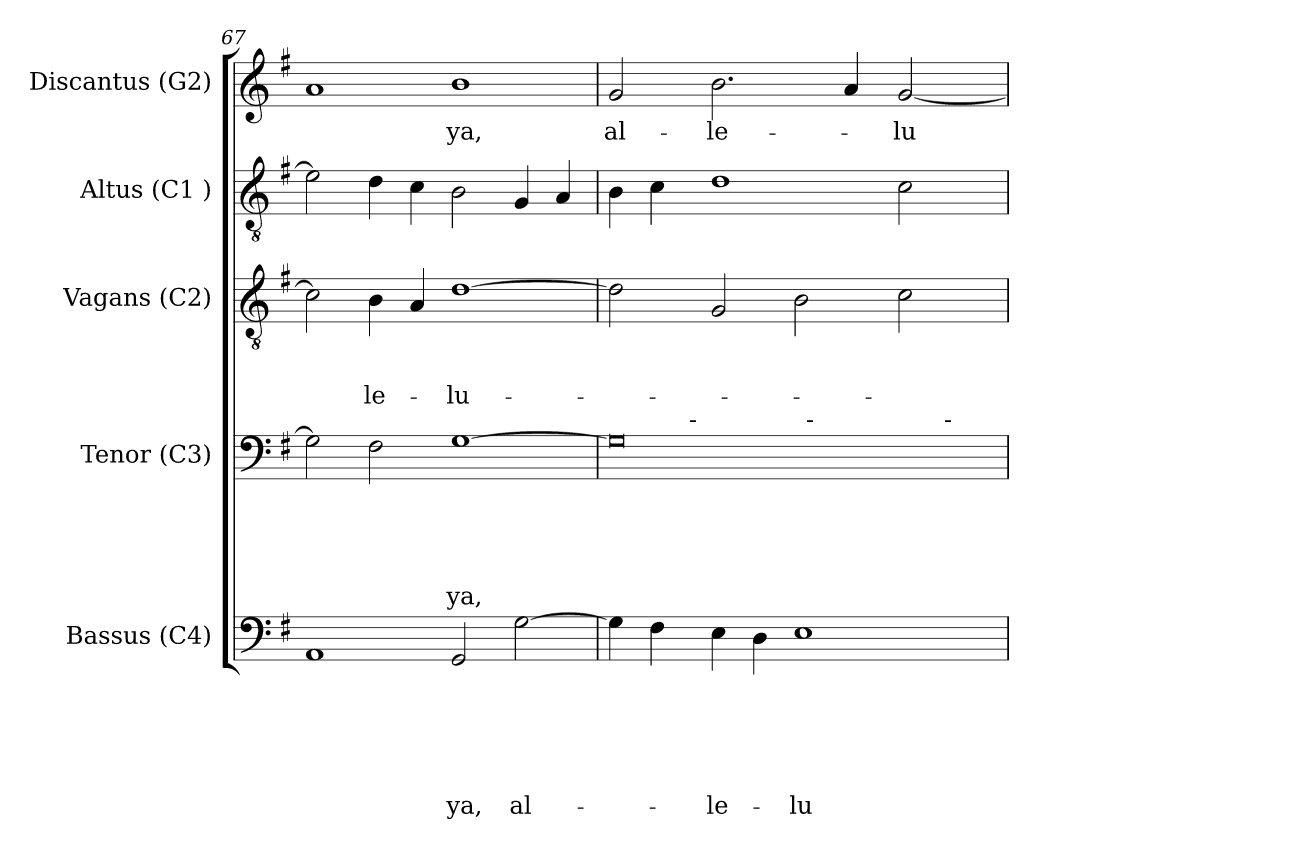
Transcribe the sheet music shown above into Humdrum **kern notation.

**kern	**text	**text	**text	**text	**text	**text	**kern	**text	**text	**text	**text	**text	**kern	**text	**text	**text	**kern	**kern	**text
*part5	*part5	*part5	*part5	*part5	*part5	*part5	*part4	*part4	*part4	*part4	*part4	*part4	*part3	*part3	*part3	*part3	*part2	*part1	*part1
*staff5	*staff5	*staff5	*staff5	*staff5	*staff5	*staff5	*staff4	*staff4	*staff4	*staff4	*staff4	*staff4	*staff3	*staff3	*staff3	*staff3	*staff2	*staff1	*staff1
*I"Bassus (C4)	*	*	*	*	*	*	*I"Tenor (C3)	*	*	*	*	*	*I"Vagans (C2)	*	*	*	*I"Altus (C1 )	*I"Discantus (G2)	*
*I'B.	*	*	*	*	*	*	*I'T.	*	*	*	*	*	*I'V.	*	*	*	*I'A.	*I'D.	*
*clefF4	*	*	*	*	*	*	*clefF4	*	*	*	*	*	*clefGv2	*	*	*	*clefGv2	*clefG2	*
*k[f#]	*	*	*	*	*	*	*k[f#]	*	*	*	*	*	*k[f#]	*	*	*	*k[f#]	*k[f#]	*
*G:	*	*	*	*	*	*	*G:	*	*	*	*	*	*G:	*	*	*	*G:	*G:	*
=67	=67	=67	=67	=67	=67	=67	=67	=67	=67	=67	=67	=67	=67	=67	=67	=67	=67	=67	=67
1AA	.	.	.	.	.	.	2G\]	.	.	.	.	.	2c\]	.	.	.	2e\]	1a	.
!	!	!	!	!	!	!	!	!	!	!	!	!	!	!	!	!LO:LY:b	!	!	!
.	.	.	.	.	.	.	2F#\	.	.	.	.	.	4B\	.	.	-le-	4d\	.	.
.	.	.	.	.	.	.	.	.	.	.	.	.	4A/	.	.	.	4c\	.	.
!	!	!	!	!	!	!LO:LY:b	!	!	!	!	!	!LO:LY:b	!	!	!	!LO:LY:b	!	!	!LO:LY:b
2GG/	.	.	.	.	.	-ya,	[>1G	.	.	.	.	-ya,	[>1d	.	.	-lu-	2B\	1b	-ya,
!	!	!	!	!	!	!LO:LY:b	!	!	!	!	!	!	!	!	!	!	!	!	!
[>2G\	.	.	.	.	.	al-	.	.	.	.	.	.	.	.	.	.	4G/	.	.
.	.	.	.	.	.	.	.	.	.	.	.	.	.	.	.	.	4A/	.	.
!!LO:PB:g=z
=68	=68	=68	=68	=68	=68	=68	=68	=68	=68	=68	=68	=68	=68	=68	=68	=68	=68	=68	=68
!	!	!	!	!	!	!	!	!	!	!	!	!	!	!	!	!	!	!	!LO:LY:b
*	*	*	*	*	*	*	*^	*	*	*	*	*	*	*	*	*	*	*	*
*	*	*	*	*	*	*	*	*^	*	*	*	*	*	*	*	*	*	*	*	*
*	*	*	*	*	*	*	*	*	*^	*	*	*	*	*	*	*	*	*	*	*	*
4G\]	.	.	.	.	.	.	0G]	4ryy	1ryy	1ryy	.	.	.	.	.	2d\]	.	.	.	4B\	2g/	al-
4F#\	.	.	.	.	.	.	.	8ryy	.	.	.	.	.	.	.	.	.	.	.	4c\	.	.
.	.	.	.	.	.	.	.	32ryy	.	.	.	.	.	.	.	.	.	.	.	.	.	.
!	!	!	!	!	!	!	!	!LO:TX:a:t=-	!	!	!	!	!	!	!	!	!	!	!	!	!	!
.	.	.	.	.	.	.	.	1ryy	.	.	.	.	.	.	.	.	.	.	.	.	.	.
!	!	!	!	!	!	!LO:LY:b	!	!	!	!	!	!	!	!	!	!	!	!	!	!	!	!LO:LY:b
4E\	.	.	.	.	.	-le-	.	.	.	.	.	.	.	.	.	2G/	.	.	.	1d	2.b\	-le-
4D\	.	.	.	.	.	.	.	.	.	.	.	.	.	.	.	.	.	.	.	.	.	.
!	!	!	!	!	!	!LO:LY:b	!	!	!	!	!	!	!	!	!	!	!	!	!	!	!	!
1E	.	.	.	.	.	-lu-	.	.	32ryy	2ryy	.	.	.	.	.	2B\	.	.	.	.	.	.
!	!	!	!	!	!	!	!	!	!LO:TX:a:t=-	!	!	!	!	!	!	!	!	!	!	!	!	!
.	.	.	.	.	.	.	.	.	2ryy	.	.	.	.	.	.	.	.	.	.	.	.	.
.	.	.	.	.	.	.	.	.	.	.	.	.	.	.	.	.	.	.	.	.	4a/	.
.	.	.	.	.	.	.	.	2ryy	.	.	.	.	.	.	.	.	.	.	.	.	.	.
!	!	!	!	!	!	!	!	!	!	!	!	!	!	!	!	!	!	!	!	!	!	!LO:LY:b
.	.	.	.	.	.	.	.	.	.	8ryy	.	.	.	.	.	2c\	.	.	.	2c\	[<2g/	-lu-
.	.	.	.	.	.	.	.	.	4...ryy	.	.	.	.	.	.	.	.	.	.	.	.	.
.	.	.	.	.	.	.	.	.	.	32ryy	.	.	.	.	.	.	.	.	.	.	.	.
!	!	!	!	!	!	!	!	!	!	!LO:TX:a:t=-	!	!	!	!	!	!	!	!	!	!	!	!
.	.	.	.	.	.	.	.	.	.	4ryy	.	.	.	.	.	.	.	.	.	.	.	.
.	.	.	.	.	.	.	.	16.ryy	.	16.ryy	.	.	.	.	.	.	.	.	.	.	.	.
*	*	*	*	*	*	*	*v	*v	*v	*v	*	*	*	*	*	*	*	*	*	*	*	*
=	=	=	=	=	=	=	=	=	=	=	=	=	=	=	=	=	=	=	=
*-	*-	*-	*-	*-	*-	*-	*-	*-	*-	*-	*-	*-	*-	*-	*-	*-	*-	*-	*-
